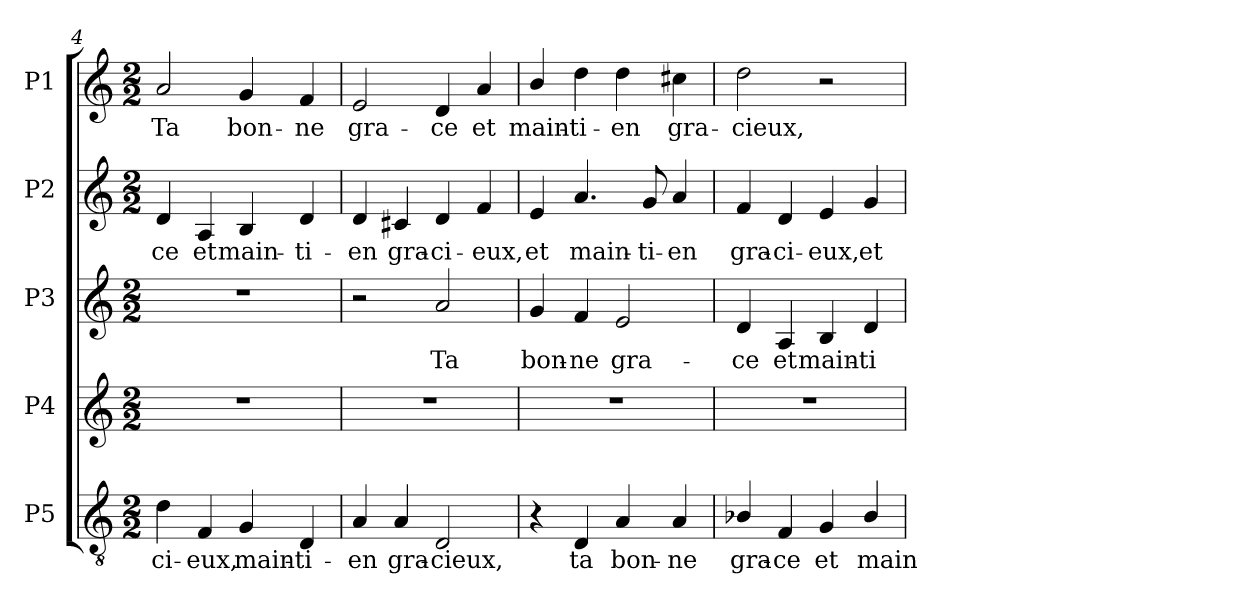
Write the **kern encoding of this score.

**kern	**text	**kern	**kern	**text	**kern	**text	**kern	**text
*part5	*part5	*part4	*part3	*part3	*part2	*part2	*part1	*part1
*staff5	*staff5	*staff4	*staff3	*staff3	*staff2	*staff2	*staff1	*staff1
*I"P5	*	*I"P4	*I"P3	*	*I"P2	*	*I"P1	*
*clefGv2	*	*clefG2	*clefG2	*	*clefG2	*	*clefG2	*
*ITrd7c12	*	*	*	*	*	*	*	*
*k[]	*	*k[]	*k[]	*	*k[]	*	*k[]	*
*C:	*	*C:	*C:	*	*C:	*	*C:	*
*M2/2	*	*M2/2	*M2/2	*	*M2/2	*	*M2/2	*
=4	=4	=4	=4	=4	=4	=4	=4	=4
!	!LO:LY:b:color=#000000	!	!	!	!	!	!	!
!	!	!	!	!	!	!LO:LY:b:color=#000000	!	!
!	!	!	!	!	!	!	!	!LO:LY:b:color=#000000
4Di\	-ci-	1r	1r	.	4di/	-ce	2ai/	Ta
!	!LO:LY:b:color=#000000	!	!	!	!	!	!	!
!	!	!	!	!	!	!LO:LY:b:color=#000000	!	!
4FFi/	-eux,	.	.	.	4Ai/	et	.	.
!	!LO:LY:b:color=#000000	!	!	!	!	!	!	!
!	!	!	!	!	!	!LO:LY:b:color=#000000	!	!
!	!	!	!	!	!	!	!	!LO:LY:b:color=#000000
4GGi/	main-	.	.	.	4Bi/	main-	4gi/	bon-
!	!LO:LY:b:color=#000000	!	!	!	!	!	!	!
!	!	!	!	!	!	!LO:LY:b:color=#000000	!	!
!	!	!	!	!	!	!	!	!LO:LY:b:color=#000000
4DDi/	-ti-	.	.	.	4di/	-ti-	4fi/	-ne
!!LO:LB:g=z
=5	=5	=5	=5	=5	=5	=5	=5	=5
!	!LO:LY:b:color=#000000	!	!	!	!	!	!	!
!	!	!	!	!	!	!LO:LY:b:color=#000000	!	!
!	!	!	!	!	!	!	!	!LO:LY:b:color=#000000
4AAi/	-en	1r	2r	.	4di/	-en	2ei/	gra-
!	!LO:LY:b:color=#000000	!	!	!	!	!	!	!
!	!	!	!	!	!	!LO:LY:b:color=#000000	!	!
4AAi/	gra-	.	.	.	4c#Xi/	gra-	.	.
!	!LO:LY:b:color=#000000	!	!	!	!	!	!	!
!	!	!	!	!LO:LY:b:color=#000000	!	!	!	!
!	!	!	!	!	!	!LO:LY:b:color=#000000	!	!
!	!	!	!	!	!	!	!	!LO:LY:b:color=#000000
2DDi/	-cieux,	.	2ai/	Ta	4di/	-ci-	4di/	-ce
!	!	!	!	!	!	!LO:LY:b:color=#000000	!	!
!	!	!	!	!	!	!	!	!LO:LY:b:color=#000000
.	.	.	.	.	4fi/	-eux,	4ai/	et
=6	=6	=6	=6	=6	=6	=6	=6	=6
!	!	!	!	!LO:LY:b:color=#000000	!	!	!	!
!	!	!	!	!	!	!LO:LY:b:color=#000000	!	!
!	!	!	!	!	!	!	!	!LO:LY:b:color=#000000
4r	.	1r	4gi/	bon-	4ei/	et	4bi/	main-
!	!LO:LY:b:color=#000000	!	!	!	!	!	!	!
!	!	!	!	!LO:LY:b:color=#000000	!	!	!	!
!	!	!	!	!	!	!LO:LY:b:color=#000000	!	!
!	!	!	!	!	!	!	!	!LO:LY:b:color=#000000
4DDi/	ta	.	4fi/	-ne	4.ai/	main-	4ddi\	-ti-
!	!LO:LY:b:color=#000000	!	!	!	!	!	!	!
!	!	!	!	!LO:LY:b:color=#000000	!	!	!	!
!	!	!	!	!	!	!	!	!LO:LY:b:color=#000000
4AAi/	bon-	.	2ei/	gra-	.	.	4ddi\	-en
!	!	!	!	!	!	!LO:LY:b:color=#000000	!	!
.	.	.	.	.	8gi/	-ti-	.	.
!	!LO:LY:b:color=#000000	!	!	!	!	!	!	!
!	!	!	!	!	!	!LO:LY:b:color=#000000	!	!
!	!	!	!	!	!	!	!	!LO:LY:b:color=#000000
4AAi/	-ne	.	.	.	4ai/	-en	4cc#Xi\	gra-
=7	=7	=7	=7	=7	=7	=7	=7	=7
!	!LO:LY:b:color=#000000	!	!	!	!	!	!	!
!	!	!	!	!LO:LY:b:color=#000000	!	!	!	!
!	!	!	!	!	!	!LO:LY:b:color=#000000	!	!
!	!	!	!	!	!	!	!	!LO:LY:b:color=#000000
4BB-Xi/	gra-	1r	4di/	-ce	4fi/	gra-	2ddi\	-cieux,
!	!LO:LY:b:color=#000000	!	!	!	!	!	!	!
!	!	!	!	!LO:LY:b:color=#000000	!	!	!	!
!	!	!	!	!	!	!LO:LY:b:color=#000000	!	!
4FFi/	-ce	.	4Ai/	et	4di/	-ci-	.	.
!	!LO:LY:b:color=#000000	!	!	!	!	!	!	!
!	!	!	!	!LO:LY:b:color=#000000	!	!	!	!
!	!	!	!	!	!	!LO:LY:b:color=#000000	!	!
4GGi/	et	.	4Bi/	main-	4ei/	-eux,	2r	.
!	!LO:LY:b:color=#000000	!	!	!	!	!	!	!
!	!	!	!	!LO:LY:b:color=#000000	!	!	!	!
!	!	!	!	!	!	!LO:LY:b:color=#000000	!	!
4BB-i/	main-	.	4di/	-ti-	4gi/	et	.	.
=	=	=	=	=	=	=	=	=
*-	*-	*-	*-	*-	*-	*-	*-	*-
